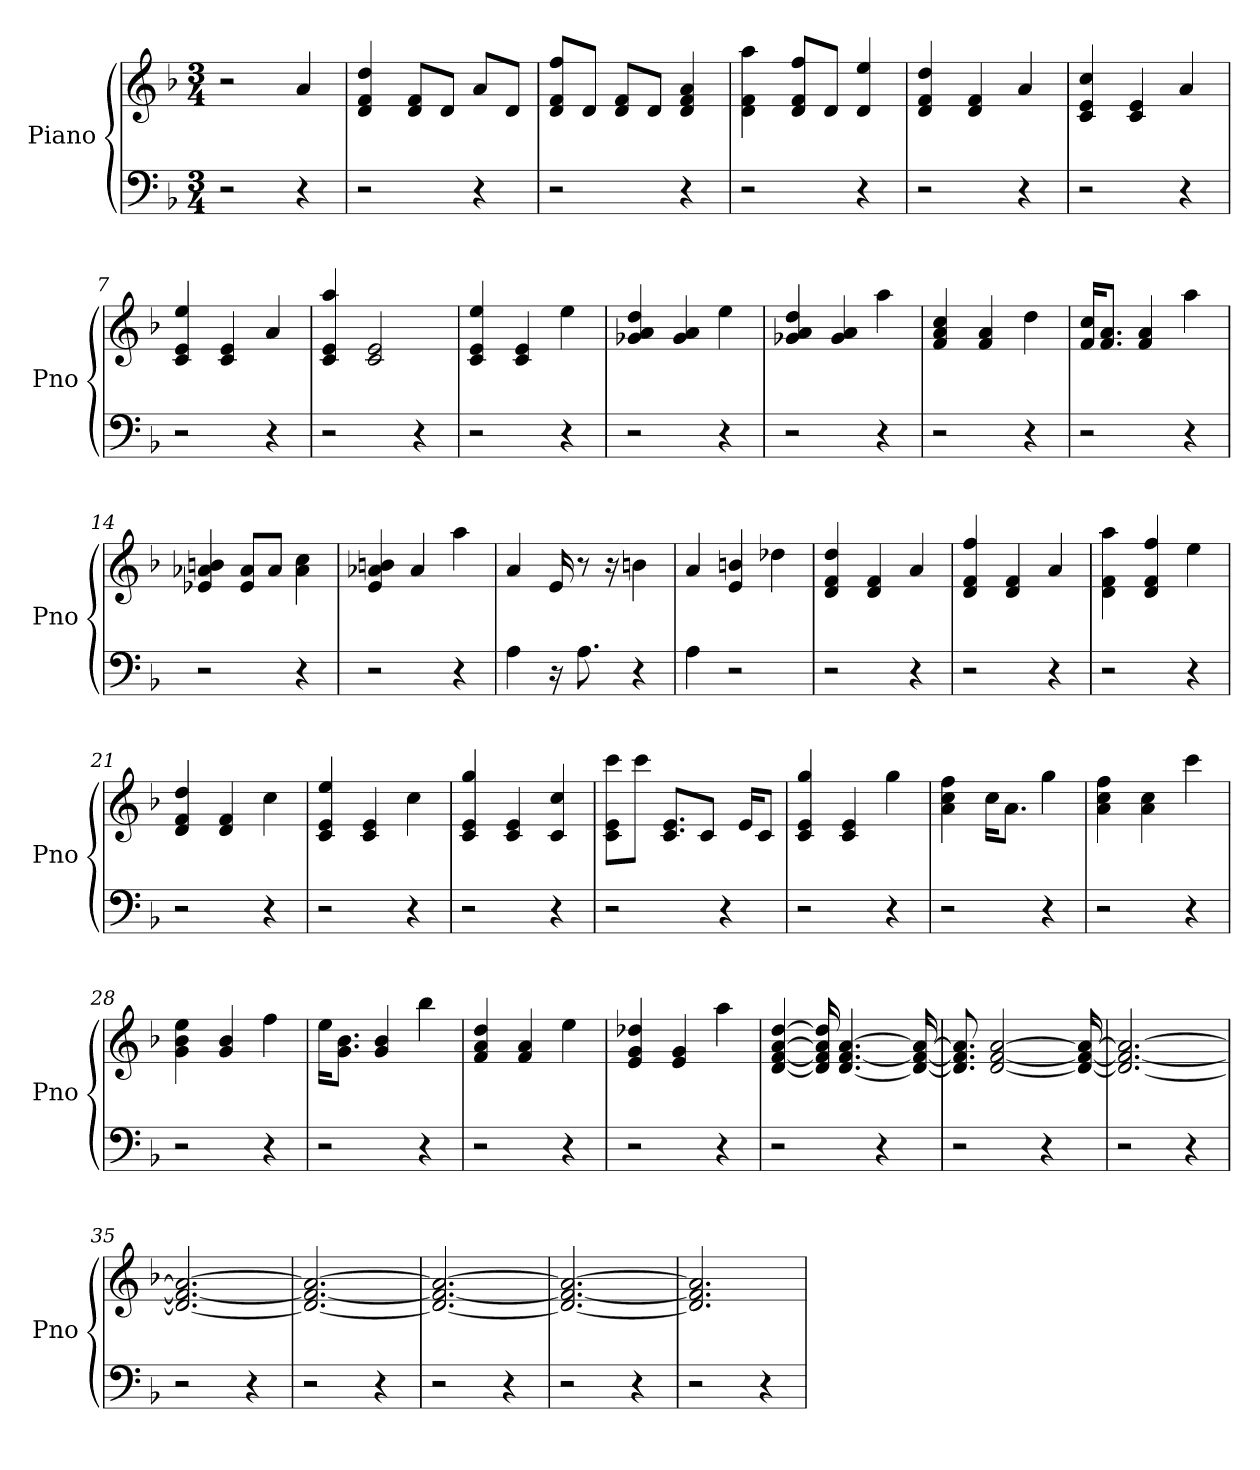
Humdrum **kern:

**kern	**kern
*part1	*part1
*staff2	*staff1
*I"Piano	*
*I'Pno	*
*clefF4	*clefG2
*k[b-]	*k[b-]
*F:	*F:
*M3/4	*M3/4
*MM167	*MM167
=1	=1
2r	2r
4r	4a
=2	=2
2r	4d 4f 4dd
.	8f/ 8d/L
.	8d/J
4r	8a/L
.	8d/J
=3	=3
2r	8ff/ 8f/ 8d/L
.	8d/J
.	8f/ 8d/L
.	8d/J
4r	4f 4d 4a
=4	=4
2r	4f 4d 4aa
.	8f/ 8d/ 8ff/L
.	8d/J
4r	4d 4ee
=5	=5
2r	4dd 4f 4d
.	4f 4d
4r	4a
=6	=6
2r	4cc 4c 4e
.	4e 4c
4r	4a
=7	=7
2r	4c 4ee 4e
.	4c 4e
4r	4a
=8	=8
2r	4c 4e 4aa
.	2e 2c
4r	.
=9	=9
2r	4ee 4e 4c
.	4c 4e
4r	4ee
=10	=10
2r	4dd 4g- 4a
.	4a 4g-
4r	4ee
=11	=11
2r	4g- 4dd 4a
.	4g- 4a
4r	4aa
=12	=12
2r	4cc 4f 4a
.	4f 4a
4r	4dd
=13	=13
2r	16f/ 16cc/KL
.	8.f/ 8.a/J
.	4a 4f
4r	4aa
=14	=14
2r	4a- 4e- 4b
.	8a-/ 8e-/L
.	8a-/J
4r	4a- 4cc
=15	=15
2r	4a- 4e 4b
.	4a-
4r	4aa
=16	=16
4A	4a
16r	16e
8.A	8r
.	16r
4r	4b
=17	=17
4A	4a
2r	4b 4e
.	4dd-
=18	=18
2r	4d 4dd 4f
.	4d 4f
4r	4a
=19	=19
2r	4ff 4d 4f
.	4f 4d
4r	4a
=20	=20
2r	4f 4d 4aa
.	4ff 4d 4f
4r	4ee
=21	=21
2r	4dd 4d 4f
.	4f 4d
4r	4cc
=22	=22
2r	4e 4c 4ee
.	4e 4c
4r	4cc
=23	=23
2r	4c 4e 4gg
.	4c 4e
4r	4c 4cc
=24	=24
2r	8ccc\ 8c\ 8e\L
.	8ccc\J
.	8.c/ 8.e/L
.	8c/J
4r	.
.	16e/KL
.	8c/J
=25	=25
2r	4c 4gg 4e
.	4c 4e
4r	4gg
=26	=26
2r	4a 4cc 4ff
.	16cc\KL
.	8.a\J
4r	4gg
=27	=27
2r	4a 4cc 4ff
.	4a 4cc
4r	4ccc
=28	=28
2r	4ee 4b- 4g
.	4b- 4g
4r	4ff
=29	=29
2r	16ee\KL
.	8.g\ 8.b-\J
.	4g 4b-
4r	4bb-
=30	=30
2r	4a 4dd 4f
.	4a 4f
4r	4ee
=31	=31
2r	4e 4dd- 4g
.	4g 4e
4r	4aa
=32	=32
2r	[4a [4dd [4f [4d
.	16a] 16dd] 16f] 16d]
.	[4.a [4.d [4.f
4r	.
.	16a_ 16d_ 16f_
=33	=33
2r	8.a] 8.d] 8.f]
.	[2a [2f [2d
4r	.
.	16a_ 16f_ 16d_
=34	=34
2r	2.a_ 2.f_ 2.d_
4r	.
=35	=35
2r	2.a_ 2.f_ 2.d_
4r	.
=36	=36
2r	2.a_ 2.f_ 2.d_
4r	.
=37	=37
2r	2.a_ 2.f_ 2.d_
4r	.
=38	=38
2r	2.a_ 2.f_ 2.d_
4r	.
=39	=39
2r	2.a] 2.f] 2.d]
4r	.
=	=
*-	*-
